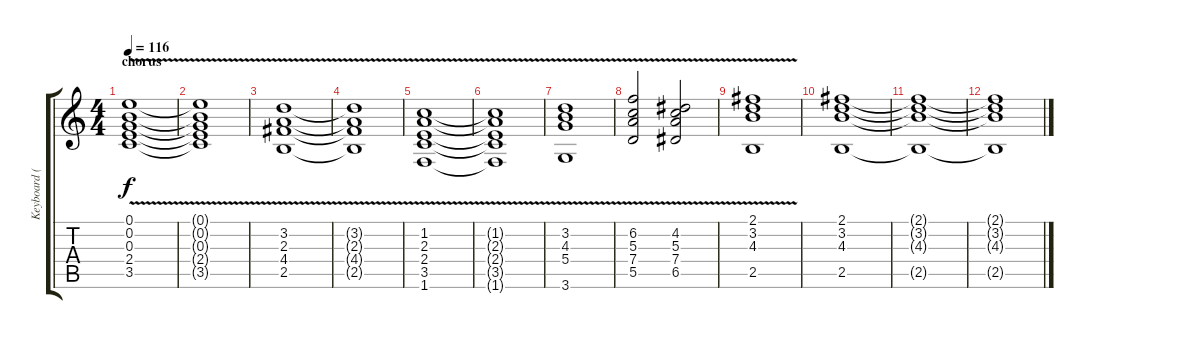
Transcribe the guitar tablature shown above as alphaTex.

\track ("Keyboard (Wright)" "Keyboard (") {instrument drawbarorgan}
\staff {score tabs}
\tuning (E5 B4 G4 D4 A3 E3) {hide}
\ts (4 4)
\section ("" "chorus")
\tempo 116
\clef g2
\ks c
(0.1{v} 0.2{v} 0.3{v} 2.4{v} 3.5{v}).1{dy f} |
(0.1{t} 0.2{t} 0.3{t} 2.4{t} 3.5{t}).1 |
(3.2{v} 2.3{v} 4.4{v} 2.5{v}).1 |
(3.2{t} 2.3{t} 4.4{t} 2.5{t}).1 |
(1.2{v} 2.3{v} 2.4{v} 3.5{v} 1.6{v}).1 |
(1.2{t} 2.3{t} 2.4{t} 3.5{t} 1.6{t}).1 |
(3.2{v} 4.3{v} 5.4{v} 3.6{v}).1 |
(6.2{v} 5.3{v} 7.4{v} 5.5{v}).2 (4.2{v} 5.3{v} 7.4{v} 6.5{v}).2 |
(2.1{v} 3.2{v} 4.3 2.5{v}).1 |
(2.1 3.2 4.3 2.5).1{volume 0} |
(2.1{t} 3.2{t} 4.3{t} 2.5{t}).1{volume 0} |
(2.1{t} 3.2{t} 4.3{t} 2.5{t}).1
